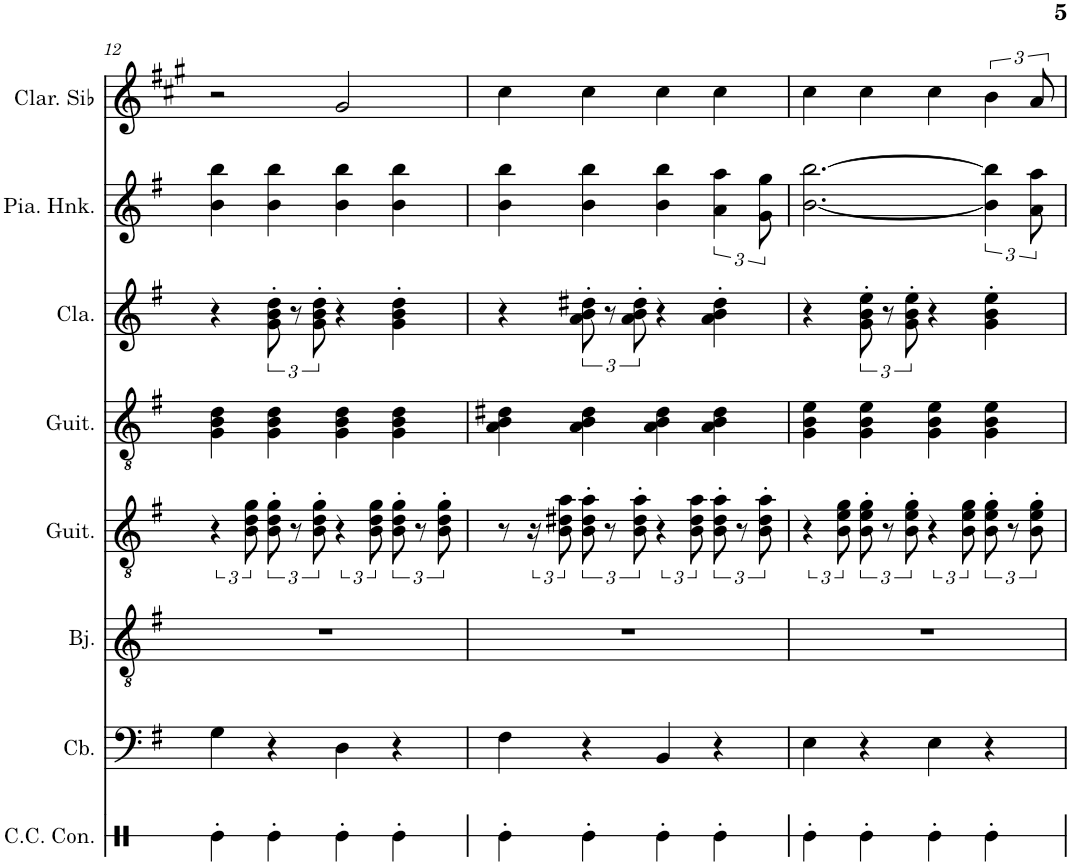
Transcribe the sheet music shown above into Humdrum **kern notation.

**kern	**kern	**kern	**kern	**kern	**kern	**kern	**kern
*part8	*part7	*part6	*part5	*part4	*part3	*part2	*part1
*staff8	*staff7	*staff6	*staff5	*staff4	*staff3	*staff2	*staff1
*I"Caisse claire de concert, Woodblock	*I"Contrebasse, Acou Bass	*I"Banjo, Banjo	*I"Guitare acoustique, SteelStrGuitar	*I"Guitare acoustique, Jazz Guitar	*I"Clavecin, Harpschord	*I"Piano Honky Tonk, Honky-tonk Piano	*I"Clarinette en Sib
*I'C.C. Con.	*I'Cb.	*I'Bj.	*I'Guit.	*I'Guit.	*I'Cla.	*I'Pia. Hnk.	*I'Clar. Sib
!!LO:PB:g=z
*clefX	*clefF4	*clefGv2	*clefGv2	*clefGv2	*clefG2	*clefG2	*clefG2
*	*Trd7c12	*Trd7c12	*	*	*	*	*Trd1c2
*k[f#]	*k[f#]	*k[f#]	*k[f#]	*k[f#]	*k[f#]	*k[f#]	*k[f#c#g#]
*M4/4	*M4/4	*M4/4	*M4/4	*M4/4	*M4/4	*M4/4	*M4/4
=12	=12	=12	=12	=12	=12	=12	=12
4Re'\	4G\	1r	6r	4G\ 4B\ 4d\	4r	4b\ 4bb\	2r
.	.	.	12B\ 12d\ 12g\	.	.	.	.
4Re'\	4r	.	12B\' 12d\' 12g\'	4G\ 4B\ 4d\	12g\' 12b\' 12dd\'	4b\ 4bb\	.
.	.	.	12r	.	12r	.	.
.	.	.	12B\' 12d\' 12g\'	.	12g\' 12b\' 12dd\'	.	.
4Re'\	4D\	.	6r	4G\ 4B\ 4d\	4r	4b\ 4bb\	2g#/
.	.	.	12B\ 12d\ 12g\	.	.	.	.
4Re'\	4r	.	12B\' 12d\' 12g\'	4G\ 4B\ 4d\	4g\' 4b\' 4dd\'	4b\ 4bb\	.
.	.	.	12r	.	.	.	.
.	.	.	12B\' 12d\' 12g\'	.	.	.	.
=13	=13	=13	=13	=13	=13	=13	=13
4Re'\	4F#\	1r	8r	4A\ 4B\ 4d#X\	4r	4b\ 4bb\	4cc#\
.	.	.	24r	.	.	.	.
.	.	.	12B\ 12d#X\ 12a\	.	.	.	.
4Re'\	4r	.	12B\' 12d#\' 12a\'	4A\ 4B\ 4d#\	12a\' 12b\' 12dd#X\'	4b\ 4bb\	4cc#\
.	.	.	12r	.	12r	.	.
.	.	.	12B\' 12d#\' 12a\'	.	12a\' 12b\' 12dd#\'	.	.
4Re'\	4BB/	.	6r	4A\ 4B\ 4d#\	4r	4b\ 4bb\	4cc#\
.	.	.	12B\ 12d#\ 12a\	.	.	.	.
4Re'\	4r	.	12B\' 12d#\' 12a\'	4A\ 4B\ 4d#\	4a\' 4b\' 4dd#\'	6a\ 6aa\	4cc#\
.	.	.	12r	.	.	.	.
.	.	.	12B\' 12d#\' 12a\'	.	.	12g\ 12gg\	.
=14	=14	=14	=14	=14	=14	=14	=14
4Re'\	4E\	1r	6r	4G\ 4B\ 4e\	4r	[2.b\ [2.bb\	4cc#\
.	.	.	12B\ 12e\ 12g\	.	.	.	.
4Re'\	4r	.	12B\' 12e\' 12g\'	4G\ 4B\ 4e\	12g\' 12b\' 12ee\'	.	4cc#\
.	.	.	12r	.	12r	.	.
.	.	.	12B\' 12e\' 12g\'	.	12g\' 12b\' 12ee\'	.	.
4Re'\	4E\	.	6r	4G\ 4B\ 4e\	4r	.	4cc#\
.	.	.	12B\ 12e\ 12g\	.	.	.	.
4Re'\	4r	.	12B\' 12e\' 12g\'	4G\ 4B\ 4e\	4g\' 4b\' 4ee\'	6b\] 6bb\]	6b\
.	.	.	12r	.	.	.	.
.	.	.	12B\' 12e\' 12g\'	.	.	12a\ 12aa\	12a/
=	=	=	=	=	=	=	=
*-	*-	*-	*-	*-	*-	*-	*-
